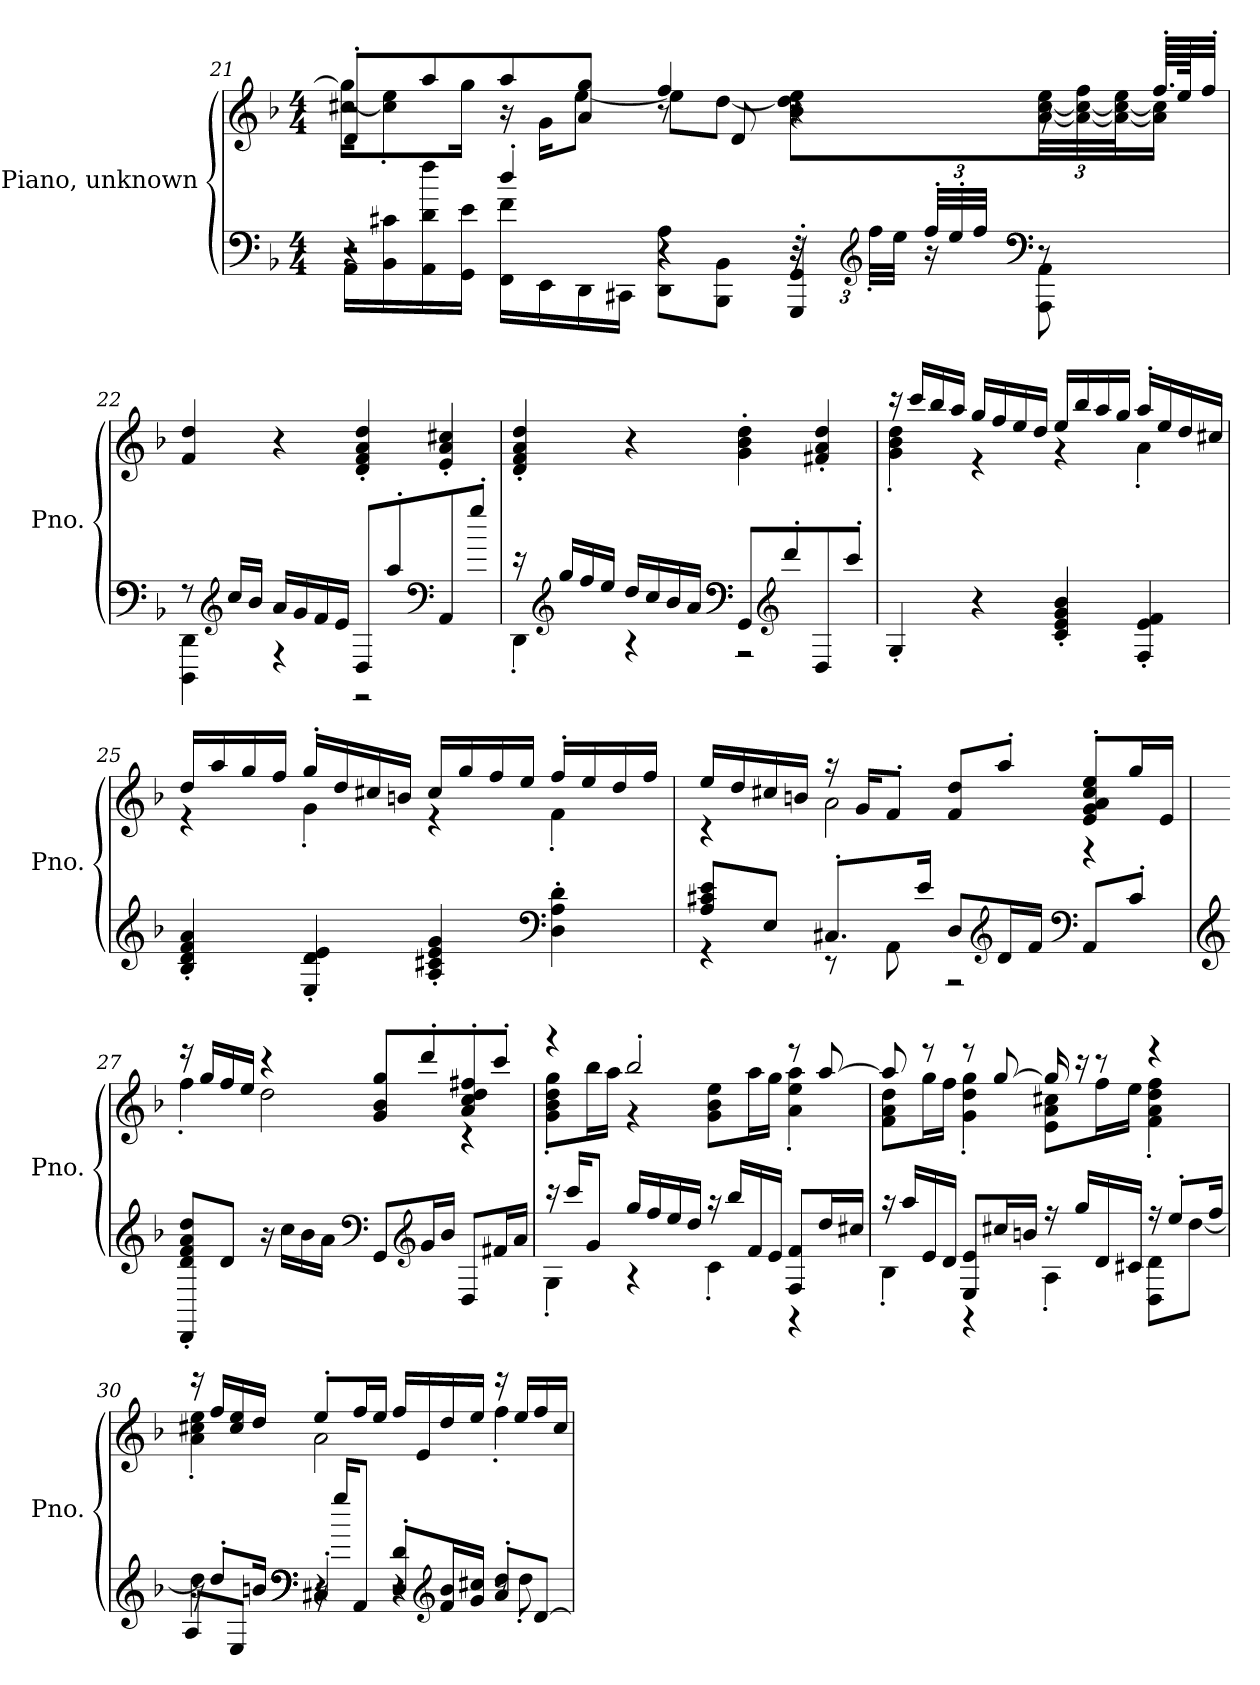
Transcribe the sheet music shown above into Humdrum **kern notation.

**kern	**kern
*part1	*part1
*staff2	*staff1
*I"Piano, unknown	*
*I'Pno.	*
!!LO:LB:g=z
*clefF4	*clefG2
*k[b-]	*k[b-]
*M4/4	*M4/4
=21	=21
*^	*^
*	*^	*	*^
4r	16AA\LL	2r	8d'/L	[16cc#X\ 16gg\]KL	2r
.	16BB-\ 16c#X\	.	.	8cc#\]' 8ee\'	.
.	16AA\ 16d\ 16ff\	.	8aa/	.	.
.	16GG\ 16e\JJ	.	.	16gg\Jk	.
4dd'/	16FF\ 16f\LL	.	8aa/	16r	.
.	16EE\	.	.	16g\KL	.
.	16DD\	.	8a/ 8gg/J	[8ee\J	.
.	16CC#X\JJ	.	.	.	.
4r	8DD\ 8A\L	4r	4ff/	8ee\L]	8r
.	8BBB-\ 8BB-\J	.	.	[8dd\J	8d/
16r	48r	4GGG/' 4GG/'	8r	8b-\ 8dd\] 8ee\L	4r
*clefG2	*	*	*	*	*
.	48ff'\LLL	.	.	.	.
.	48ee\JJJ	.	.	.	.
*Xbrackettup	*	*	*	*	*
48ff'/LLL	16r	.	.	.	.
48ee'/	.	.	.	.	.
48ff/JJJ	.	.	.	.	.
*clefF4	*	*	*	*	*
*	*	*	*	*Xbrackettup	*
8r	8AAA\ 8AA\	.	16r	[48a\ [48cc#\ 48ee\LL	.
.	.	.	.	48a\_ 48cc#\_ 48ff\	.
.	.	.	.	48a\_ 48cc#\_ 48ee\J	.
.	.	.	64.ff'/LLLL	16a\] 16cc#\]JJ	.
.	.	.	128ee/JK	.	.
.	.	.	32ff'/JJJ	.	.
*	*v	*v	*	*	*
*	*	*v	*v	*v
!!LO:PB:g=z
=22	=22	=22
8r	4DDD\ 4DD\	4f/ 4dd/
*clefG2	*	*
16cc/LL	.	.
16b-/JJ	.	.
16a/LL	4r	4r
16g/	.	.
16f/	.	.
16e/JJ	.	.
8D/L	2r	4d/' 4f/' 4a/' 4dd/'
8aa'/	.	.
*clefF4	*	*
8AA/	.	4e/' 4a/' 4cc#X/'
8gg'/J	.	.
=23	=23	=23
16r	4DD'\	4d/' 4f/' 4a/' 4dd/'
*clefG2	*	*
16gg/LL	.	.
16ff/	.	.
16ee/JJ	.	.
16dd/LL	4r	4r
16cc/	.	.
16b-/	.	.
16a/JJ	.	.
*clefF4	*	*
8GG/L	2r	4g\' 4b-\' 4dd\'
*clefG2	*	*
8ddd'/	.	.
8D/	.	4f#X/' 4a/' 4dd/'
8ccc'/J	.	.
*v	*v	*
!!LO:LB:g=z
=24	=24
*	*^
4G'/	16r	4g\' 4b-\' 4dd\'
.	16ccc/LL	.
.	16bb-/	.
.	16aa/JJ	.
4r	16gg/LL	4r
.	16ff/	.
.	16ee/	.
.	16dd/JJ	.
4c/' 4e/' 4g/' 4b-/'	16ee/LL	4r
.	16bb-/	.
.	16aa/	.
.	16gg/JJ	.
4F/' 4e/' 4f/'	16aa'/LL	4a'\
.	16ee/	.
.	16dd/	.
.	16cc#X/JJ	.
=25	=25	=25
4B-/' 4d/' 4f/' 4a/'	16dd/LL	4r
.	16aa/	.
.	16gg/	.
.	16ff/JJ	.
4E/' 4d/' 4e/'	16gg'/LL	4g'\
.	16dd/	.
.	16cc#X/	.
.	16bn/JJ	.
4A/' 4c#X/' 4e/' 4g/'	16cc#/LL	4r
.	16gg/	.
.	16ff/	.
.	16ee/JJ	.
*clefF4	*	*
4D\' 4A\' 4d\'	16ff'/LL	4f'\
.	16ee/	.
.	16dd/	.
.	16ff/JJ	.
!!LO:LB:g=z	!!
=26	=26	=26
*^	*	*
8A/ 8c#X/ 8e/L	4r	16ee/LL	4r
.	.	16dd/	.
8E/J	.	16cc#X/	.
.	.	16bn/JJ	.
8.C#X'/L	8r	16r	2a\
.	.	16g/KL	.
.	8AA\	8f'/J	.
16e/Jk	.	.	.
8D/L	2r	8f/ 8dd/L	.
*clefG2	*	*	*
16d/L	.	8aa'/J	.
16f/JJ	.	.	.
*clefF4	*	*	*
8AA/L	.	8e/' 8g/' 8a/' 8cc#/' 8ee/'L	4r
8c#'/J	.	16gg/L	.
.	.	16e/JJ	.
*v	*v	*	*
=27	=27	=27
*clefG2	*	*
8DD/' 8d/' 8f/' 8a/' 8dd/'L	16r	4ff'\
.	16gg/LL	.
8d/J	16ff/	.
.	16ee/JJ	.
16r	4r	2dd\
16cc\LL	.	.
16b-\	.	.
16a\JJ	.	.
*clefF4	*	*
8GG/L	8g/ 8b-/ 8gg/L	.
*clefG2	*	*
16g/L	8ddd'/	.
16b-/JJ	.	.
8D/L	8a/' 8cc/' 8dd/' 8ff#X/'	4r
16f#X/L	8ccc'/J	.
16a/JJ	.	.
!!LO:LB:g=z	!!
=28	=28	=28
*^	*	*
16r	4G'\	4r	8g\' 8b-\' 8dd\' 8gg\'L
16ccc/KL	.	.	.
8g/J	.	.	16bb-\L
.	.	.	16aa\JJ
16gg/LL	4r	2bb-'/	4r
16ff/	.	.	.
16ee/	.	.	.
16dd/JJ	.	.	.
16r	4c'\	.	8g\ 8b-\ 8ee\L
16bb-/LL	.	.	.
16f/	.	.	16aa\L
16e/JJ	.	.	16gg\JJ
8F/ 8f/L	4r	8r	4a\' 4ee\' 4aa\'
16dd/L	.	[8aa/	.
16cc#X/JJ	.	.	.
=29	=29	=29	=29
16r	4B-'\	8aa/]	8f\ 8a\ 8dd\L
16aa/LL	.	.	.
16e/	.	8r	16gg\L
16d/JJ	.	.	16ff\JJ
8E/ 8e/L	4r	8r	4g\' 4dd\' 4gg\'
16cc#X/L	.	[8gg/	.
16bn/JJ	.	.	.
16r	4A'\	16gg/]	8e\ 8a\ 8cc#X\L
16gg/LL	.	16r	.
16d/	.	8r	16ff\L
16c#X/JJ	.	.	16ee\JJ
16r	8D\ 8d\L	4r	4f\' 4a\' 4dd\' 4ff\'
8ee'/L	.	.	.
.	[8dd\J	.	.
16ff/Jk	.	.	.
!!LO:LB:g=z	!!
=30	=30	=30	=30
*	*^	*	*
16r	4dd\]	8A/L	16r	4a\' 4cc#X\' 4ee\'
8dd'/L	.	.	16ff/LL	.
.	.	8E/J	16cc#/ 16ee/	.
16bn/Jk	.	.	16dd/JJ	.
*clefF4	*	*	*	*
16r	4r	4C#X'/	8ee'/L	2a\
16gg/KL	.	.	.	.
8AA/J	.	.	16ff/L	.
.	.	.	16ee/JJ	.
8D/' 8d/'L	4r	2r	16ff/LL	.
.	.	.	16e/	.
*clefG2	*	*	*	*
16f/ 16b/L	.	.	16dd/	.
16g/ 16cc#X/JJ	.	.	16ee/JJ	.
8a/' 8dd/'L	8r	.	16r	4ff'\
.	.	.	16ee/LL	.
[8d/J	8dd'\	.	16ff/	.
.	.	.	16cc#/JJ	.
*v	*v	*v	*	*
*	*v	*v
=	=
*-	*-
